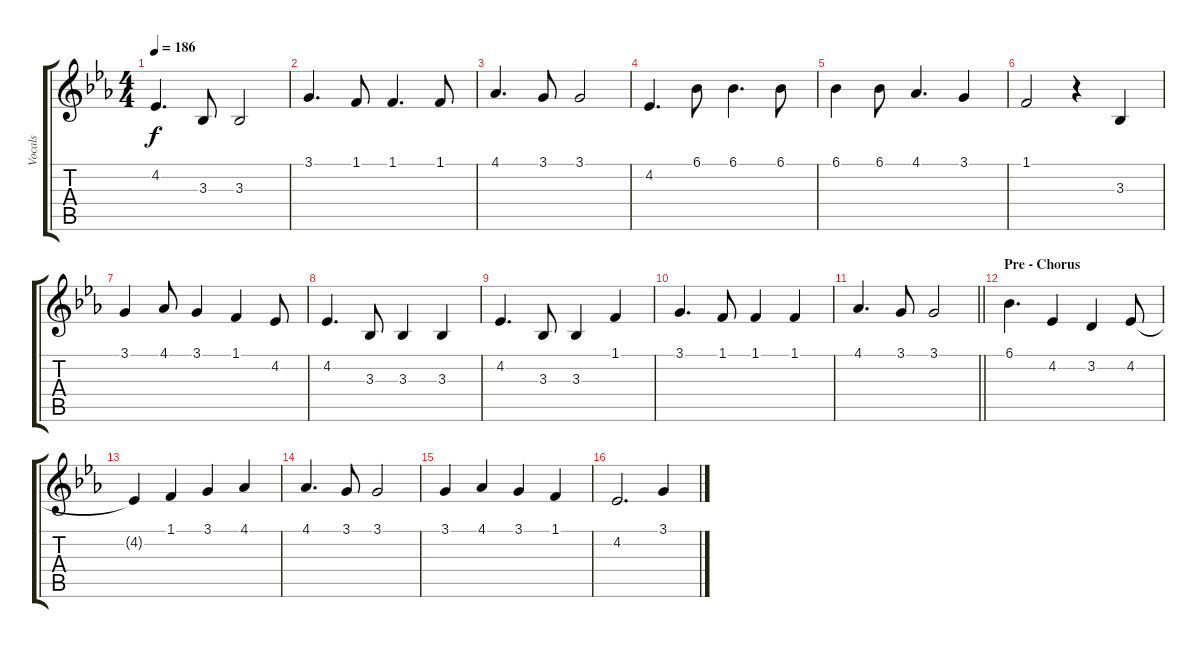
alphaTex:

\track ("Vocals" "Vocals") {instrument altosax}
\staff {score tabs}
\tuning (E4 B3 G3 D3 A2 E2) {hide}
\ts (4 4)
\tempo 186
\clef g2
\ks eb
4.2.4{d dy f} 3.3.8 3.3.2 |
3.1.4{d} 1.1.8 1.1.4{d} 1.1.8 |
4.1.4{d} 3.1.8 3.1.2 |
4.2.4{d} 6.1.8 6.1.4{d} 6.1.8 |
6.1.4 6.1.8 4.1.4{d} 3.1.4 |
1.1.2 r.4 3.3.4 |
3.1.4 4.1.8 3.1.4 1.1.4 4.2.8 |
4.2.4{d} 3.3.8 3.3.4 3.3.4 |
4.2.4{d} 3.3.8 3.3.4 1.1.4 |
3.1.4{d} 1.1.8 1.1.4 1.1.4 |
\barLineRight lightlight
4.1.4{d} 3.1.8 3.1.2 |
\section ("" "Pre - Chorus")
6.1.4{d} 4.2.4 3.2.4 4.2.8 |
4.2{t}.4 1.1.4 3.1.4 4.1.4 |
4.1.4{d} 3.1.8 3.1.2 |
3.1.4 4.1.4 3.1.4 1.1.4 |
4.2.2{d} 3.1.4
